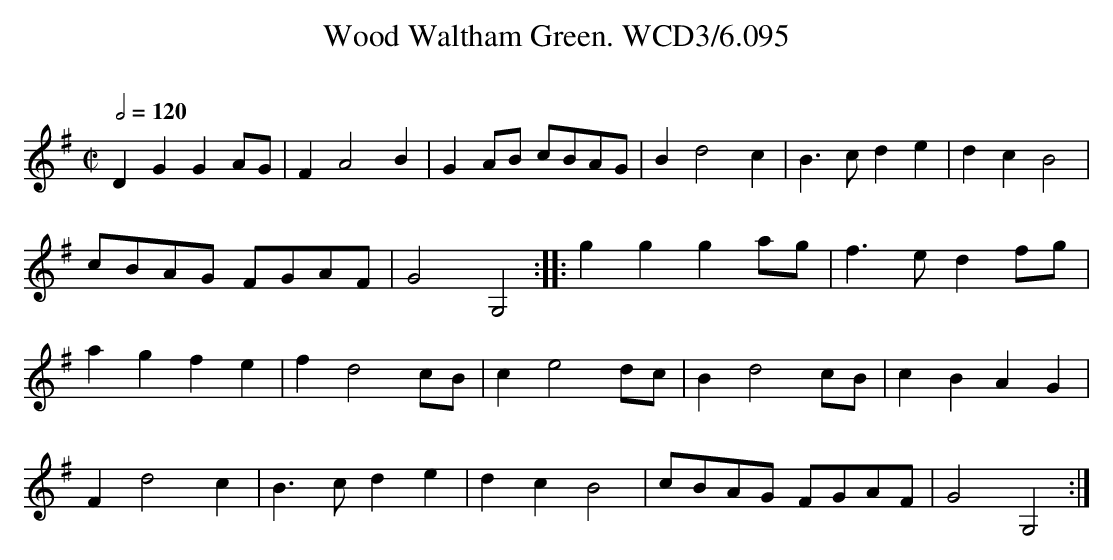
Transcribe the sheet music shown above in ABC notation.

X:1
T:Wood Waltham Green. WCD3/6.095
O:
M:C|
L:1/4
Q:1/2=120
K:G
DGG A/G/|F A2 B|G A/B/ c/B/A/G/|B d2 c|B3/ c/ de|dc B2|
c/B/A/G/ F/G/A/F/|G2 G,2::ggg a/g/|f3/ e/ d f/g/|
agfe|f d2 c/B/|c e2 d/c/|B d2 c/B/|cBAG|
F d2 c|B3/ c/ de|dc B2|c/B/A/G/ F/G/A/F/|G2 G,2:|
